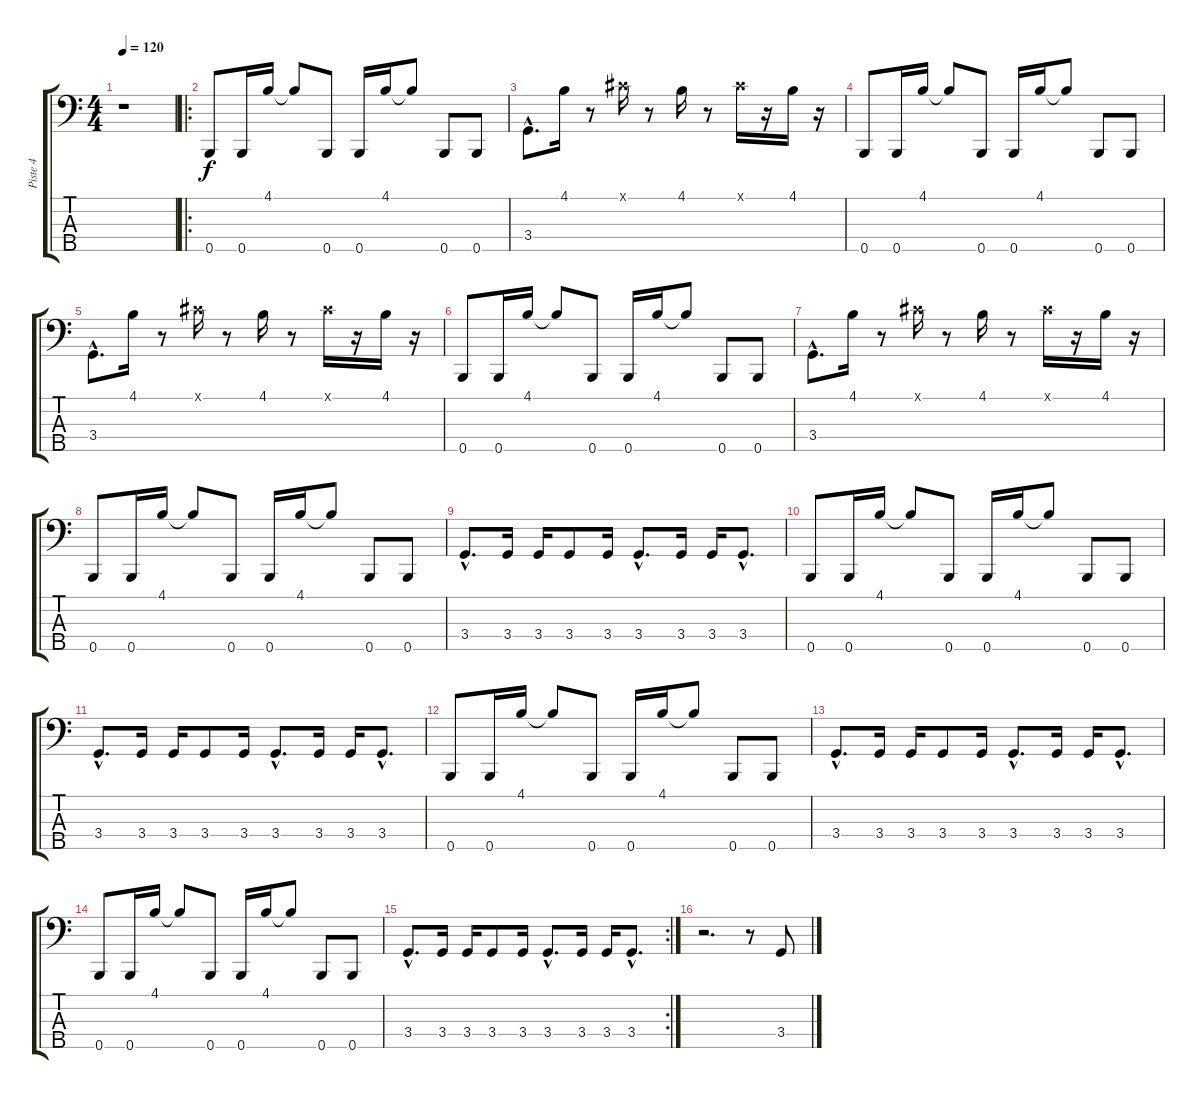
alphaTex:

\track ("Piste 4" "Piste 4") {instrument slapbass1}
\staff {score tabs}
\tuning (G2 D2 A1 E1 B0) {hide}
\ts (4 4)
\tempo 120
\clef f4
\ks c
r.1{dy f instrument slapbass1} |
\ro
0.5.8 0.5.16 4.1.16 4.1{t}.8 0.5.8 0.5.16 4.1.16 4.1{t}.8 0.5.8 0.5.8 |
3.4{hac}.8{d} 4.1.16 r.8 6.1{x}.16 r.8 4.1.16 r.8 6.1{x}.16 r.16 4.1.16 r.16 |
0.5.8 0.5.16 4.1.16 4.1{t}.8 0.5.8 0.5.16 4.1.16 4.1{t}.8 0.5.8 0.5.8 |
3.4{hac}.8{d} 4.1.16 r.8 6.1{x}.16 r.8 4.1.16 r.8 6.1{x}.16 r.16 4.1.16 r.16 |
0.5.8 0.5.16 4.1.16 4.1{t}.8 0.5.8 0.5.16 4.1.16 4.1{t}.8 0.5.8 0.5.8 |
3.4{hac}.8{d} 4.1.16 r.8 6.1{x}.16 r.8 4.1.16 r.8 6.1{x}.16 r.16 4.1.16 r.16 |
0.5.8 0.5.16 4.1.16 4.1{t}.8 0.5.8 0.5.16 4.1.16 4.1{t}.8 0.5.8 0.5.8 |
3.4{hac}.8{d} 3.4.16 3.4.16 3.4.8 3.4.16 3.4{hac}.8{d} 3.4.16 3.4.16 3.4{hac}.8{d} |
0.5.8 0.5.16 4.1.16 4.1{t}.8 0.5.8 0.5.16 4.1.16 4.1{t}.8 0.5.8 0.5.8 |
3.4{hac}.8{d} 3.4.16 3.4.16 3.4.8 3.4.16 3.4{hac}.8{d} 3.4.16 3.4.16 3.4{hac}.8{d} |
0.5.8 0.5.16 4.1.16 4.1{t}.8 0.5.8 0.5.16 4.1.16 4.1{t}.8 0.5.8 0.5.8 |
3.4{hac}.8{d} 3.4.16 3.4.16 3.4.8 3.4.16 3.4{hac}.8{d} 3.4.16 3.4.16 3.4{hac}.8{d} |
0.5.8 0.5.16 4.1.16 4.1{t}.8 0.5.8 0.5.16 4.1.16 4.1{t}.8 0.5.8 0.5.8 |
\rc 2
3.4{hac}.8{d} 3.4.16 3.4.16 3.4.8 3.4.16 3.4{hac}.8{d} 3.4.16 3.4.16 3.4{hac}.8{d} |
r.2{d} r.8 3.4.8
